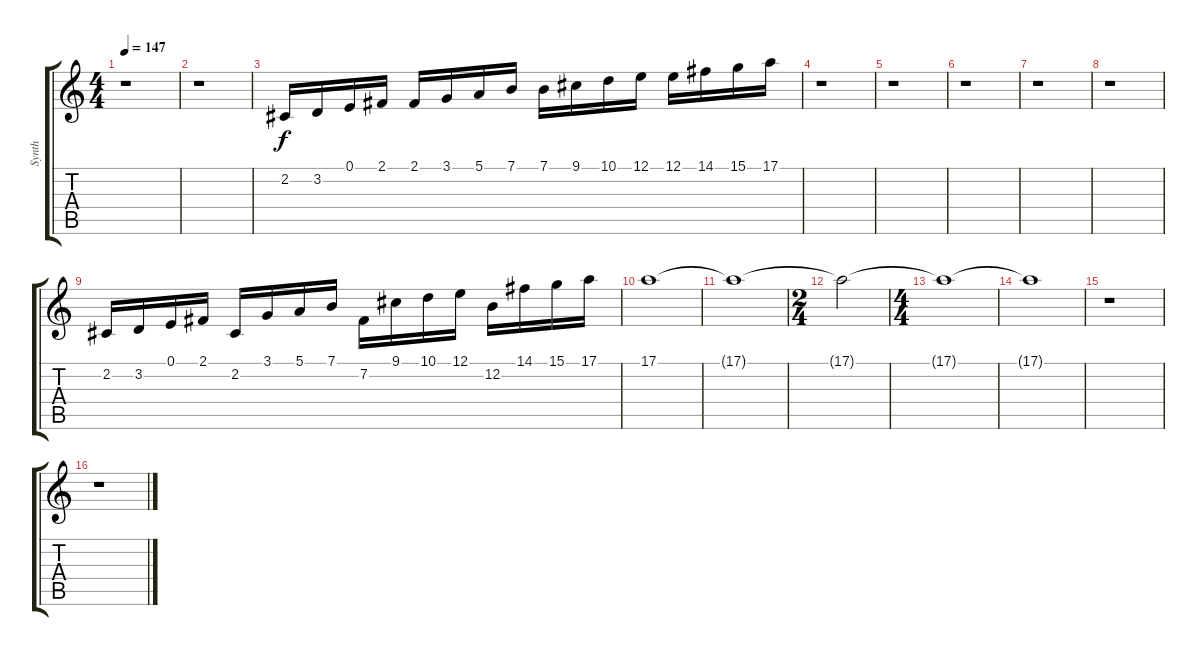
\track ("Synth" "Synth") {instrument lead2sawtooth}
\staff {score tabs}
\tuning (E4 B3 G3 D3 A2 E2) {hide}
\ts (4 4)
\tempo 147
\clef g2
\ks c
r.1{dy f} |
r.1 |
2.2.16{balance 12} 3.2.16 0.1.16 2.1.16 2.1.16 3.1.16 5.1.16 7.1.16 7.1.16 9.1.16 10.1.16 12.1.16 12.1.16 14.1.16 15.1.16 17.1.16 |
r.1 |
r.1 |
r.1 |
r.1 |
r.1 |
2.2.16{balance 2} 3.2.16 0.1.16 2.1.16 2.2.16 3.1.16 5.1.16 7.1.16 7.2.16 9.1.16 10.1.16 12.1.16 12.2.16 14.1.16 15.1.16 17.1.16 |
17.1.1 |
17.1{t}.1 |
\ts (2 4)
17.1{t}.2 |
\ts (4 4)
17.1{t}.1 |
17.1{t}.1 |
r.1 |
r.1
